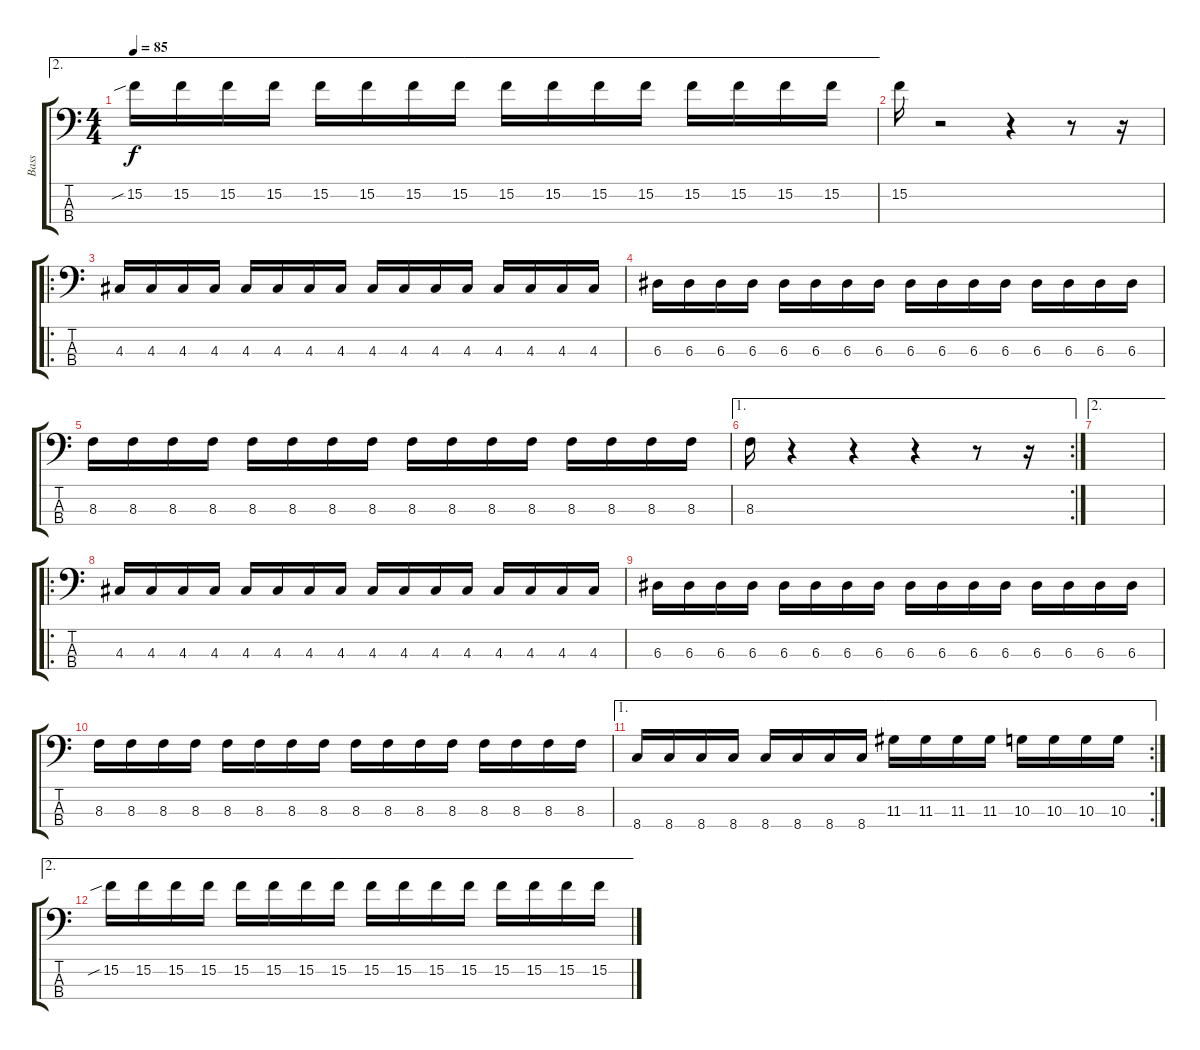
\track ("Bass" "Bass") {instrument electricbasspick}
\staff {score tabs}
\tuning (G2 D2 A1 E1) {hide}
\ae 2
\ts (4 4)
\tempo 85
\clef f4
\ks c
15.2{sib}.16{dy f} 15.2.16 15.2.16 15.2.16 15.2.16 15.2.16 15.2.16 15.2.16 15.2.16 15.2.16 15.2.16 15.2.16 15.2.16 15.2.16 15.2.16 15.2.16 |
15.2.16 r.2 r.4 r.8 r.16 |
\ro
4.3.16 4.3.16 4.3.16 4.3.16 4.3.16 4.3.16 4.3.16 4.3.16 4.3.16 4.3.16 4.3.16 4.3.16 4.3.16 4.3.16 4.3.16 4.3.16 |
6.3.16 6.3.16 6.3.16 6.3.16 6.3.16 6.3.16 6.3.16 6.3.16 6.3.16 6.3.16 6.3.16 6.3.16 6.3.16 6.3.16 6.3.16 6.3.16 |
8.3.16 8.3.16 8.3.16 8.3.16 8.3.16 8.3.16 8.3.16 8.3.16 8.3.16 8.3.16 8.3.16 8.3.16 8.3.16 8.3.16 8.3.16 8.3.16 |
\ae 1
\rc 2
8.3.16 r.4 r.4 r.4 r.8 r.16 |
\ae 2
|
\ro
4.3.16 4.3.16 4.3.16 4.3.16 4.3.16 4.3.16 4.3.16 4.3.16 4.3.16 4.3.16 4.3.16 4.3.16 4.3.16 4.3.16 4.3.16 4.3.16 |
6.3.16 6.3.16 6.3.16 6.3.16 6.3.16 6.3.16 6.3.16 6.3.16 6.3.16 6.3.16 6.3.16 6.3.16 6.3.16 6.3.16 6.3.16 6.3.16 |
8.3.16 8.3.16 8.3.16 8.3.16 8.3.16 8.3.16 8.3.16 8.3.16 8.3.16 8.3.16 8.3.16 8.3.16 8.3.16 8.3.16 8.3.16 8.3.16 |
\ae 1
\rc 2
8.4.16 8.4.16 8.4.16 8.4.16 8.4.16 8.4.16 8.4.16 8.4.16 11.3.16 11.3.16 11.3.16 11.3.16 10.3.16 10.3.16 10.3.16 10.3.16 |
\ae 2
15.2{sib}.16 15.2.16 15.2.16 15.2.16 15.2.16 15.2.16 15.2.16 15.2.16 15.2.16 15.2.16 15.2.16 15.2.16 15.2.16 15.2.16 15.2.16 15.2.16
